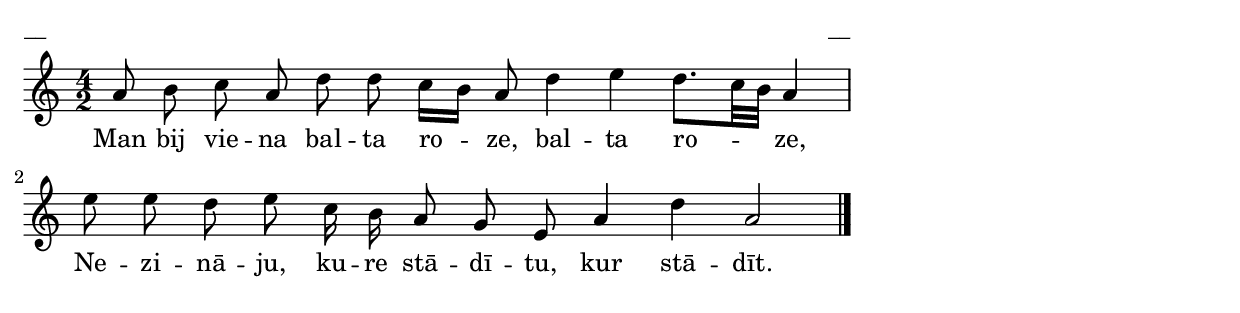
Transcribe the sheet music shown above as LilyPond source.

\version "2.13.16"
%\header {
%    title = "Man bij' viena balta roze"
%}
\paper {
line-width = 14\cm
left-margin = 0.4\cm
between-system-padding = 0.1\cm
between-system-space = 0.1\cm
}
\layout {
indent = #0
ragged-last = ##f
}


voiceA = {
\clef "treble"
\key a \minor
\time 4/2
a'8 b' c'' a' d'' d'' c''16[ b'] a'8 d''4 e'' d''8.[ c''32 b'] a'4 |
e''8 e'' d'' e'' c''16 b' a'8 g' e' a'4 d'' a'2
\bar "|."
} 

lyricA = \lyricmode {
Man bij vie -- na bal -- ta ro -- ze, bal -- ta ro -- ze, 
Ne -- zi -- nā -- ju, ku -- re stā -- dī -- tu, kur stā -- dīt.
}

fullScore = <<
\new Staff {
<<
\new Voice = "voiceA" { \oneVoice \autoBeamOff \voiceA }
\lyricsto "voiceA" \new Lyrics \lyricA
>>
}
>>

\score {
\fullScore
\header { piece = "__" opus = "__" }
}
\markup { \with-color #(x11-color 'white) \sans \smaller "__" }
\score {
\unfoldRepeats
\fullScore
\midi {
\context { \Staff \remove "Staff_performer" }
\context { \Voice \consists "Staff_performer" }
}
}



